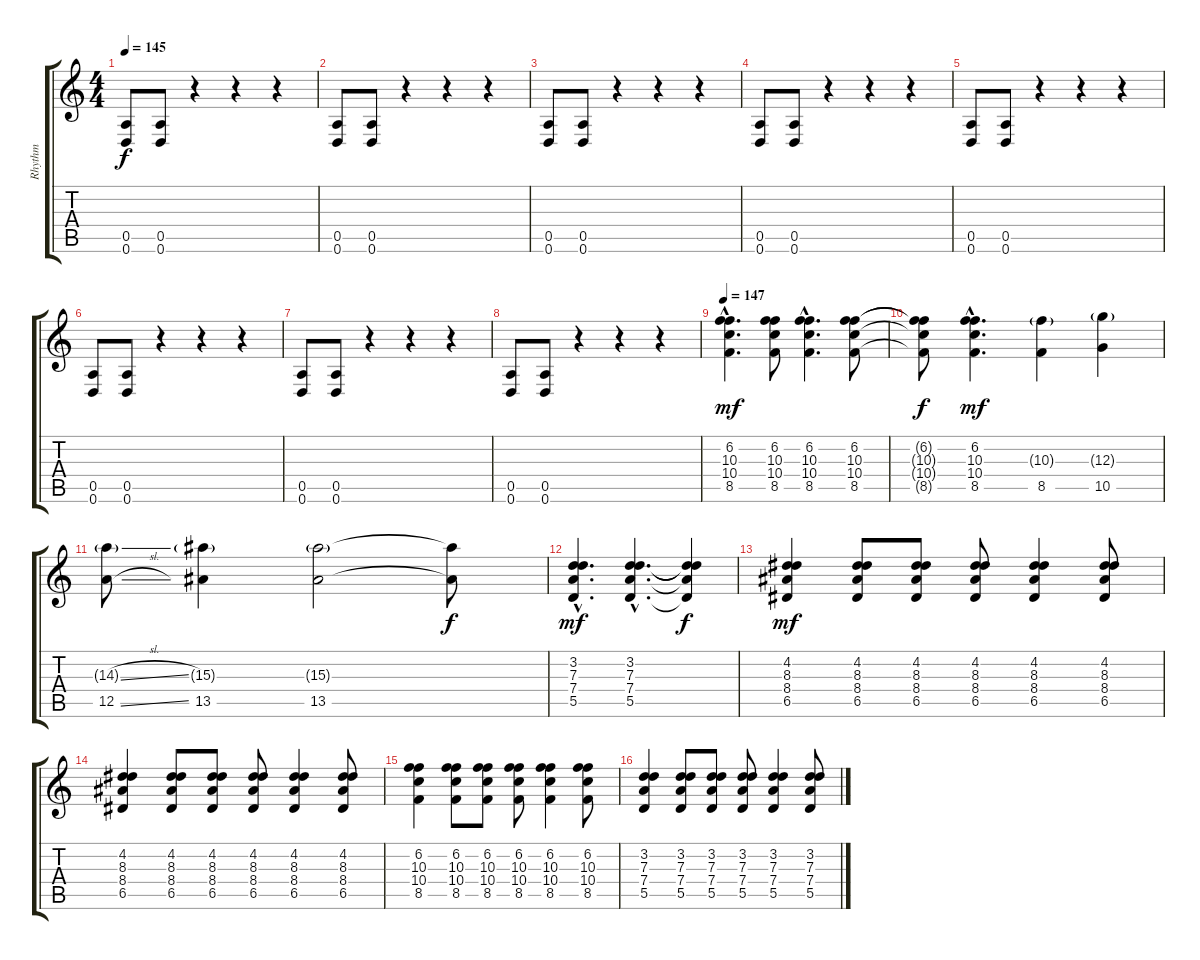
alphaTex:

\track ("Rhythm" "Rhythm") {instrument distortionguitar}
\staff {score tabs}
\tuning (E4 B3 G3 D3 A2 D2) {hide}
\ts (4 4)
\tempo 145
\clef g2
\ks c
(0.5 0.6).8{dy f} (0.5 0.6).8 r.4 r.4 r.4 |
(0.5 0.6).8 (0.5 0.6).8 r.4 r.4 r.4 |
(0.5 0.6).8 (0.5 0.6).8 r.4 r.4 r.4 |
(0.5 0.6).8 (0.5 0.6).8 r.4 r.4 r.4 |
(0.5 0.6).8 (0.5 0.6).8 r.4 r.4 r.4 |
(0.5 0.6).8 (0.5 0.6).8 r.4 r.4 r.4 |
(0.5 0.6).8 (0.5 0.6).8 r.4 r.4 r.4 |
(0.5 0.6).8 (0.5 0.6).8 r.4 r.4 r.4 |
\tempo 147
(6.2{hac} 10.3{hac} 10.4{hac} 8.5{hac}).4{d dy mf} (6.2 10.3 10.4 8.5).8 (6.2{hac} 10.3{hac} 10.4{hac} 8.5{hac}).4{d} (6.2 10.3 10.4 8.5).8 |
(6.2{t} 10.3{t} 10.4{t} 8.5{t}).8{dy f} (6.2{hac} 10.3{hac} 10.4{hac} 8.5{hac}).4{d dy mf} (10.3{g} 8.5).4 (12.3{g} 10.5).4 |
(14.3{sl g} 12.5{sl}).8 (15.3{g} 13.5).4 (15.3{g} 13.5).2 (15.3{t} 13.5{t}).8{dy f} |
(3.2{hac} 7.3{hac} 7.4{hac} 5.5{hac}).4{d dy mf} (3.2{hac} 7.3{hac} 7.4{hac} 5.5{hac}).4{d} (3.2{t} 7.3{t} 7.4{t} 5.5{t}).4{dy f} |
(4.2 8.3 8.4 6.5).4{dy mf} (4.2 8.3 8.4 6.5).8 (4.2 8.3 8.4 6.5).8 (4.2 8.3 8.4 6.5).8 (4.2 8.3 8.4 6.5).4 (4.2 8.3 8.4 6.5).8 |
(4.2 8.3 8.4 6.5).4 (4.2 8.3 8.4 6.5).8 (4.2 8.3 8.4 6.5).8 (4.2 8.3 8.4 6.5).8 (4.2 8.3 8.4 6.5).4 (4.2 8.3 8.4 6.5).8 |
(6.2 10.3 10.4 8.5).4 (6.2 10.3 10.4 8.5).8 (6.2 10.3 10.4 8.5).8 (6.2 10.3 10.4 8.5).8 (6.2 10.3 10.4 8.5).4 (6.2 10.3 10.4 8.5).8 |
(3.2 7.3 7.4 5.5).4 (3.2 7.3 7.4 5.5).8 (3.2 7.3 7.4 5.5).8 (3.2 7.3 7.4 5.5).8 (3.2 7.3 7.4 5.5).4 (3.2 7.3 7.4 5.5).8
